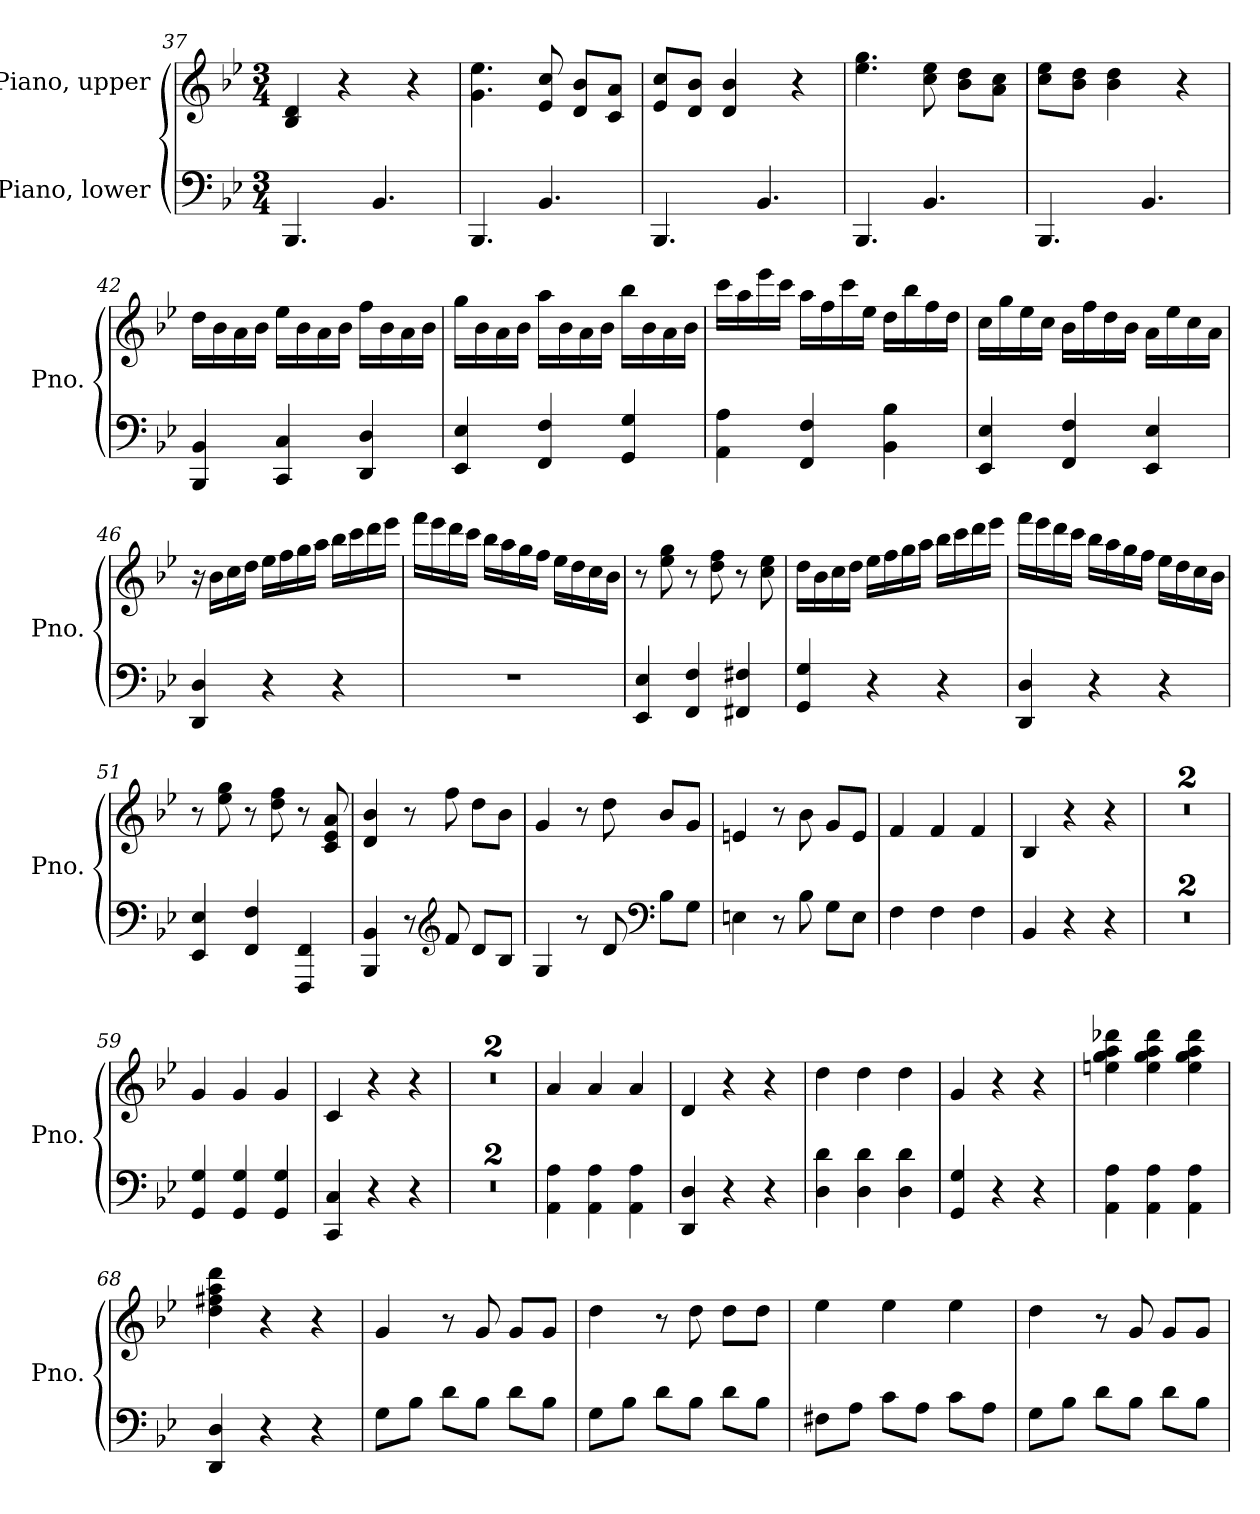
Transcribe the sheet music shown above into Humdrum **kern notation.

**kern	**kern
*part2	*part1
*staff2	*staff1
*I"Piano, lower	*I"Piano, upper
*I'Pno.	*I'Pno.
*clefF4	*clefG2
*k[b-e-]	*k[b-e-]
*M3/4	*M3/4
=37	=37
4.BBB-/	4B-/ 4d/
.	4r
4.BB-/	.
.	4r
=38	=38
4.BBB-/	4.g\ 4.ee-\
4.BB-/	8e-/ 8cc/
.	8d/ 8b-/L
.	8c/ 8a/J
=39	=39
4.BBB-/	8e-/ 8cc/L
.	8d/ 8b-/J
.	4d/ 4b-/
4.BB-/	.
.	4r
=40	=40
4.BBB-/	4.ee-\ 4.gg\
4.BB-/	8cc\ 8ee-\
.	8b-\ 8dd\L
.	8a\ 8cc\J
=41	=41
4.BBB-/	8cc\ 8ee-\L
.	8b-\ 8dd\J
.	4b-\ 4dd\
4.BB-/	.
.	4r
!!LO:LB:g=z
=42	=42
4BBB-/ 4BB-/	16dd\LL
.	16b-\
.	16a\
.	16b-\JJ
4CC/ 4C/	16ee-\LL
.	16b-\
.	16a\
.	16b-\JJ
4DD/ 4D/	16ff\LL
.	16b-\
.	16a\
.	16b-\JJ
=43	=43
4EE-/ 4E-/	16gg\LL
.	16b-\
.	16a\
.	16b-\JJ
4FF/ 4F/	16aa\LL
.	16b-\
.	16a\
.	16b-\JJ
4GG/ 4G/	16bb-\LL
.	16b-\
.	16a\
.	16b-\JJ
=44	=44
4AA\ 4A\	16ccc\LL
.	16aa\
.	16eee-\
.	16ccc\JJ
4FF/ 4F/	16aa\LL
.	16ff\
.	16ccc\
.	16ee-\JJ
4BB-\ 4B-\	16dd\LL
.	16bb-\
.	16ff\
.	16dd\JJ
!!LO:LB:g=z
=45	=45
4EE-/ 4E-/	16cc\LL
.	16gg\
.	16ee-\
.	16cc\JJ
4FF/ 4F/	16b-\LL
.	16ff\
.	16dd\
.	16b-\JJ
4EE-/ 4E-/	16a\LL
.	16ee-\
.	16cc\
.	16a\JJ
=46	=46
4DD/ 4D/	16r
.	16b-\LL
.	16cc\
.	16dd\JJ
4r	16ee-\LL
.	16ff\
.	16gg\
.	16aa\JJ
4r	16bb-\LL
.	16ccc\
.	16ddd\
.	16eee-\JJ
=47	=47
2.r	16fff\LL
.	16eee-\
.	16ddd\
.	16ccc\JJ
.	16bb-\LL
.	16aa\
.	16gg\
.	16ff\JJ
.	16ee-\LL
.	16dd\
.	16cc\
.	16b-\JJ
!!LO:LB:g=z
=48	=48
4EE-/ 4E-/	8r
.	8ee-\ 8gg\
4FF/ 4F/	8r
.	8dd\ 8ff\
4FF#X/ 4F#X/	8r
.	8cc\ 8ee-\
=49	=49
4GG/ 4G/	16dd\LL
.	16b-\
.	16cc\
.	16dd\JJ
4r	16ee-\LL
.	16ff\
.	16gg\
.	16aa\JJ
4r	16bb-\LL
.	16ccc\
.	16ddd\
.	16eee-\JJ
=50	=50
4DD/ 4D/	16fff\LL
.	16eee-\
.	16ddd\
.	16ccc\JJ
4r	16bb-\LL
.	16aa\
.	16gg\
.	16ff\JJ
4r	16ee-\LL
.	16dd\
.	16cc\
.	16b-\JJ
=51	=51
4EE-/ 4E-/	8r
.	8ee-\ 8gg\
4FF/ 4F/	8r
.	8dd\ 8ff\
4FFF/ 4FF/	8r
.	8c/ 8e-/ 8a/
!!LO:LB:g=z
=52	=52
4BBB-/ 4BB-/	4d/ 4b-/
8r	8r
*clefG2	*
8f/	8ff\
8d/L	8dd\L
8B-/J	8b-\J
=53	=53
4G/	4g/
8r	8r
8d/	8dd\
*clefF4	*
8B-\L	8b-/L
8G\J	8g/J
=54	=54
4En\	4en/
8r	8r
8B-\	8b-\
8G\L	8g/L
8E\J	8e/J
=55	=55
4F\	4f/
4F\	4f/
4F\	4f/
=56	=56
4BB-/	4B-/
4r	4r
4r	4r
=57	=57
2.r	2.r
=58	=58
2.r	2.r
=59	=59
4GG/ 4G/	4g/
4GG/ 4G/	4g/
4GG/ 4G/	4g/
=60	=60
4CC/ 4C/	4c/
4r	4r
4r	4r
!!LO:LB:g=z
=61	=61
2.r	2.r
=62	=62
2.r	2.r
=63	=63
4AA\ 4A\	4a/
4AA\ 4A\	4a/
4AA\ 4A\	4a/
=64	=64
4DD/ 4D/	4d/
4r	4r
4r	4r
=65	=65
4D\ 4d\	4dd\
4D\ 4d\	4dd\
4D\ 4d\	4dd\
=66	=66
4GG/ 4G/	4g/
4r	4r
4r	4r
=67	=67
4AA\ 4A\	4een\ 4gg\ 4aa\ 4ddd-X\
4AA\ 4A\	4ee\ 4gg\ 4aa\ 4ddd-\
4AA\ 4A\	4ee\ 4gg\ 4aa\ 4ddd-\
=68	=68
4DD/ 4D/	4dd\ 4ff#X\ 4aa\ 4ddd\
4r	4r
4r	4r
=69	=69
8G\L	4g/
8B-\J	.
8d\L	8r
8B-\J	8g/
8d\L	8g/L
8B-\J	8g/J
!!LO:PB:g=z
=70	=70
8G\L	4dd\
8B-\J	.
8d\L	8r
8B-\J	8dd\
8d\L	8dd\L
8B-\J	8dd\J
=71	=71
8F#X\L	4ee-\
8A\J	.
8c\L	4ee-\
8A\J	.
8c\L	4ee-\
8A\J	.
=72	=72
8G\L	4dd\
8B-\J	.
8d\L	8r
8B-\J	8g/
8d\L	8g/L
8B-\J	8g/J
=	=
*-	*-
